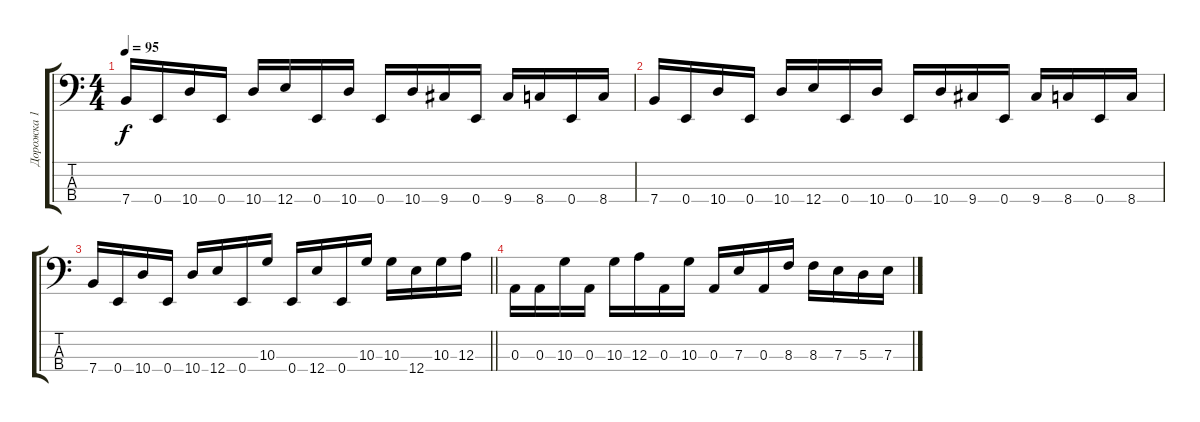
\track ("Дорожка 1" "Дорожка 1") {instrument electricbassfinger}
\staff {score tabs}
\tuning (G2 D2 A1 E1) {hide}
\ts (4 4)
\tempo 95
\clef f4
\ks c
7.4.16{dy f} 0.4.16 10.4.16 0.4.16 10.4.16 12.4.16 0.4.16 10.4.16 0.4.16 10.4.16 9.4.16 0.4.16 9.4.16 8.4.16 0.4.16 8.4.16 |
7.4.16 0.4.16 10.4.16 0.4.16 10.4.16 12.4.16 0.4.16 10.4.16 0.4.16 10.4.16 9.4.16 0.4.16 9.4.16 8.4.16 0.4.16 8.4.16 |
\barLineRight lightlight
7.4.16 0.4.16 10.4.16 0.4.16 10.4.16 12.4.16 0.4.16 10.3.16 0.4.16 12.4.16 0.4.16 10.3.16 10.3.16 12.4.16 10.3.16 12.3.16 |
0.3.16{volume 0} 0.3.16 10.3.16 0.3.16 10.3.16 12.3.16 0.3.16 10.3.16 0.3.16 7.3.16 0.3.16 8.3.16 8.3.16 7.3.16 5.3.16 7.3.16
